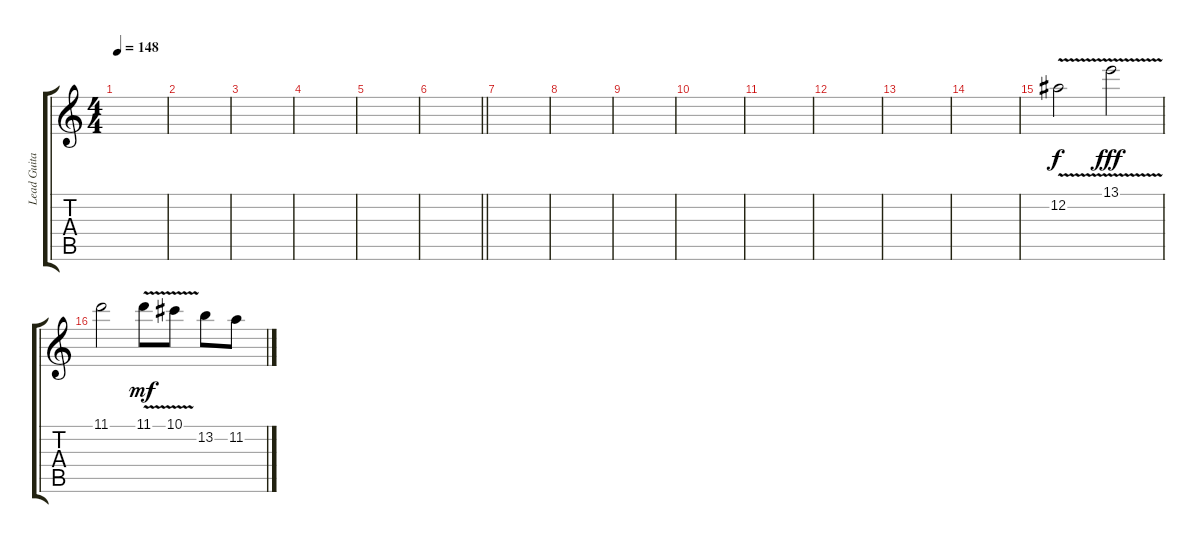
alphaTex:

\track ("" "Lead Guita") {instrument overdrivenguitar}
\staff {score tabs}
\tuning (Eb4 Bb3 Gb3 Db3 Ab2 Eb2) {hide}
\ts (4 4)
\tempo 148
\clef g2
\ks c
|
|
|
|
|
\barLineRight lightlight
|
\section ("" "")
|
|
|
|
|
|
|
|
12.2{v}.2 13.1{v}.2{dy fff} |
11.1.2 11.1{v}.8{dy mf} 10.1{v}.8 13.2.8 11.2.8
